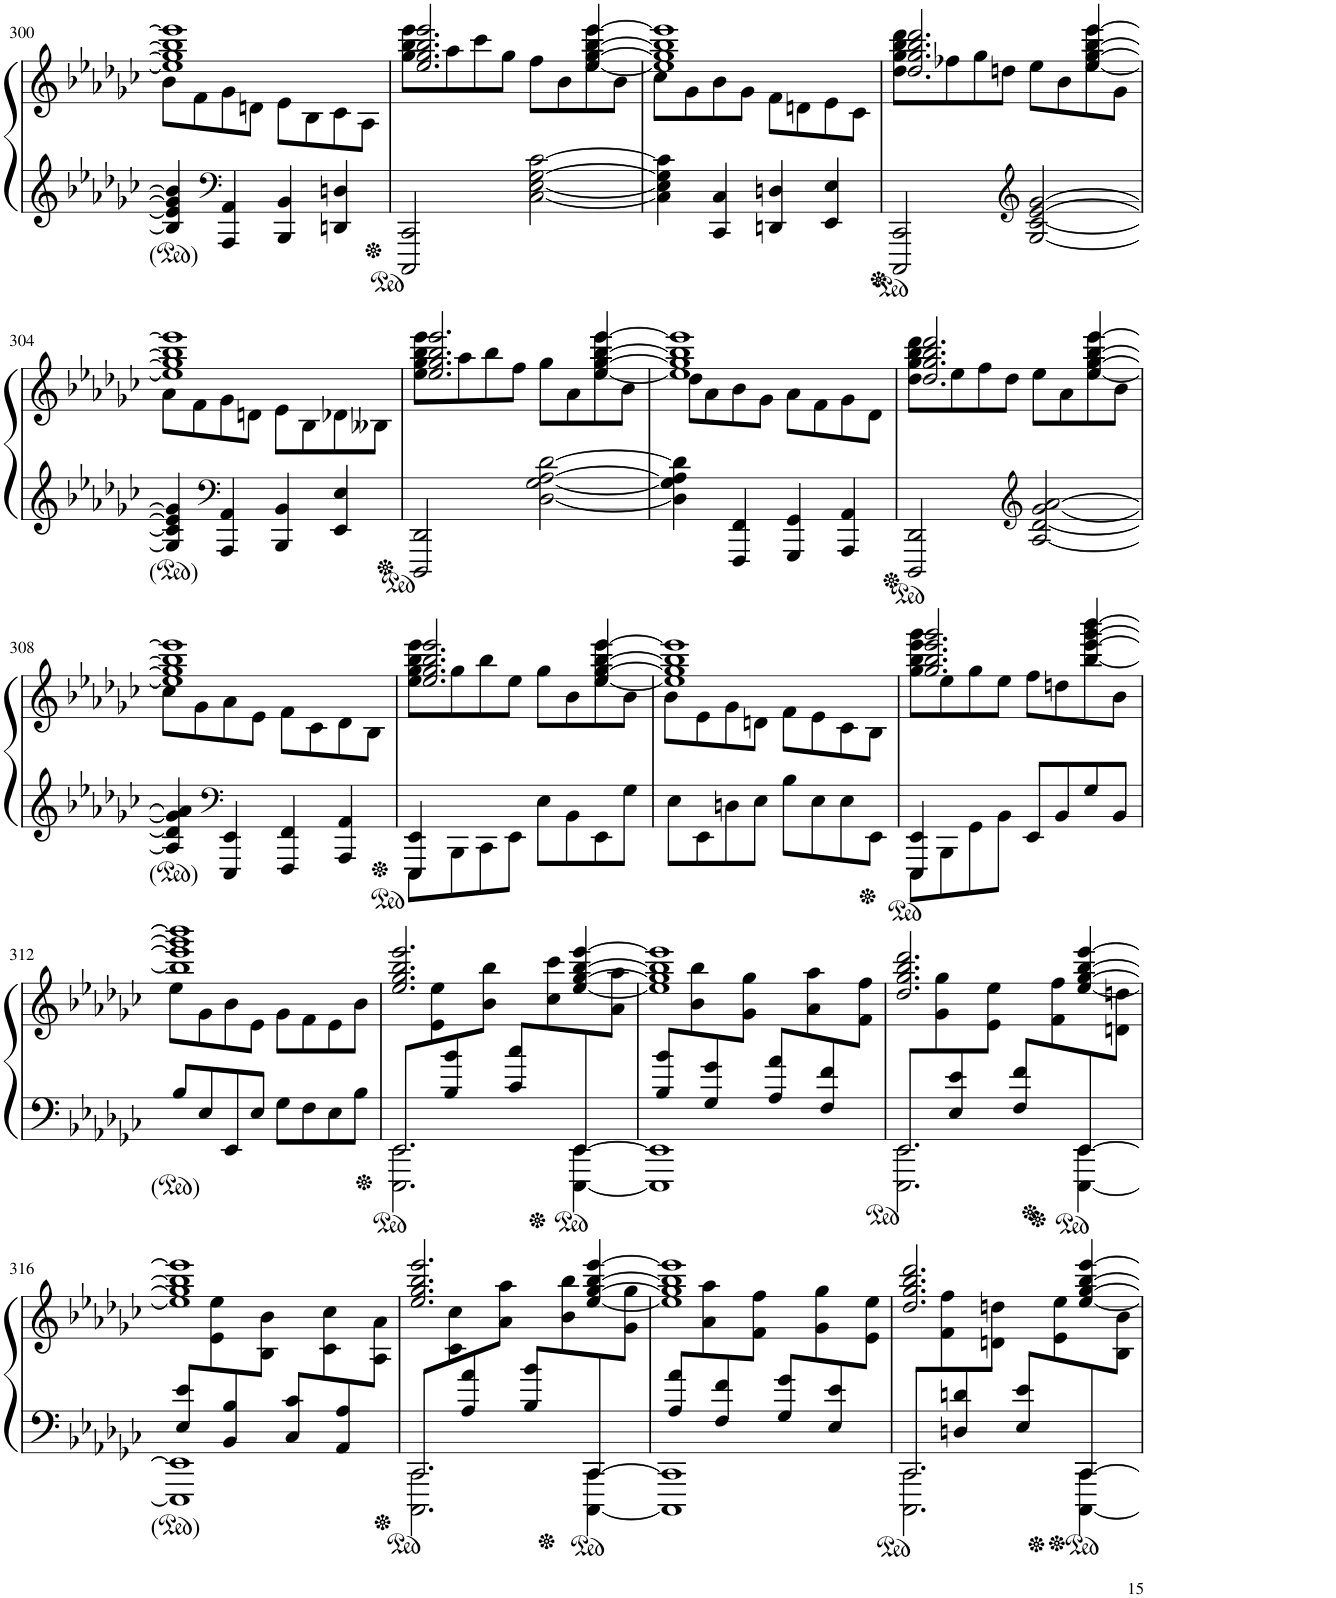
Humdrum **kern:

**kern	**kern
*part1	*part1
*staff2	*staff1
*I"ピアノ	*
!!LO:PB:g=z
*clefG2	*clefG2
*k[b-e-a-d-g-c-]	*k[b-e-a-d-g-c-]
*M2/2	*M2/2
*met(c|)	*met(c|)
=300	=300
*	*^
4B-/] 4e-/] 4g-/] 4b-/]	8b-\L	1ee-] 1gg-] 1bb-] 1eee-]
.	8f\	.
*clefF4	*	*
4AAA-/ 4AA-/	8g-\	.
.	8dn\J	.
4BBB-/ 4BB-/	8e-\L	.
.	8B-\	.
4DDn/ 4Dn/	8c-\	.
.	8A-\J	.
=301	=301	=301
2CCC-/ 2CC-/	8gg-\ 8bb-\ 8eee-\L	2.ee-/ 2.gg-/ 2.bb-/ 2.eee-/
.	8aa-\	.
.	8ccc-\	.
.	8gg-\J	.
[2C-\ [2E-\ [2G-\ [2c-\	8ff\L	.
.	8b-\	.
.	8ee-\ 8gg-\ 8bb-\ 8eee-\	[<4ee-/ [>4gg-/ [>4bb-/ [>4eee-/
.	8b-\J	.
=302	=302	=302
4C-\] 4E-\] 4G-\] 4c-\]	8cc-\L	1ee-] 1gg-] 1bb-] 1eee-]
.	8g-\	.
4CC-/ 4C-/	8b-\	.
.	8g-\J	.
4DDn/ 4Dn/	8f\L	.
.	8dn\	.
4EE-/ 4E-/	8e-\	.
.	8c-\J	.
=303	=303	=303
2CCC-/ 2CC-/	8dd-\ 8gg-\ 8bb-\ 8ddd-\L	2.dd-/ 2.gg-/ 2.bb-/ 2.ddd-/
.	8ff-X\	.
.	8gg-\	.
.	8ddn\J	.
*clefG2	*	*
[2G-/ [2c-/ [2e-/ [2g-/	8ee-\L	.
.	8b-\	.
.	8ee-\ 8gg-\ 8bb-\ 8eee-\	[<4ee-/ [>4gg-/ [>4bb-/ [>4eee-/
.	8g-\J	.
!!LO:LB:g=z	!!
=304	=304	=304
4G-/] 4c-/] 4e-/] 4g-/]	8a-\L	1ee-] 1gg-] 1bb-] 1eee-]
.	8f\	.
*clefF4	*	*
4AAA-/ 4AA-/	8g-\	.
.	8dn\J	.
4BBB-/ 4BB-/	8e-\L	.
.	8B-\	.
4EE-/ 4E-/	8d-X\	.
.	8B--X\J	.
=305	=305	=305
2DDD-/ 2DD-/	2.ee-/ 2.gg-/ 2.bb-/ 2.eee-/	8ee-\ 8gg-\ 8bb-\ 8eee-\L
.	.	8aa-\
.	.	8bb-\
.	.	8ff\J
[2D-\ [2G-\ [2A-\ [2d-\	.	8gg-\L
.	.	8a-\
.	[<4ee-/ [4gg-/ [4bb-/ [4eee-/	8ee-\ 8gg-\ 8bb-\ 8eee-\
.	.	8b-\J
=306	=306	=306
4D-\] 4G-\] 4A-\] 4d-\]	1ee-] 1gg-] 1bb-] 1eee-]	8dd-\L
.	.	8a-\
4FFF/ 4FF/	.	8b-\
.	.	8g-\J
4GGG-/ 4GG-/	.	8a-\L
.	.	8f\
4AAA-/ 4AA-/	.	8g-\
.	.	8d-\J
=307	=307	=307
2DDD-/ 2DD-/	8dd-\ 8gg-\ 8bb-\ 8ddd-\L	2.dd-/ 2.gg-/ 2.bb-/ 2.ddd-/
.	8ee-\	.
.	8ff\	.
.	8dd-\J	.
*clefG2	*	*
[2A-/ [2d-/ [2g-/ [2a-/	8ee-\L	.
.	8a-\	.
.	8ee-\ 8gg-\ 8bb-\ 8eee-\	[<4ee-/ [>4gg-/ [>4bb-/ [>4eee-/
.	8b-\J	.
!!LO:LB:g=z	!!
=308	=308	=308
4A-/] 4d-/] 4g-/] 4a-/]	8cc-\L	1ee-] 1gg-] 1bb-] 1eee-]
.	8g-\	.
*clefF4	*	*
4EEE-/ 4EE-/	8a-\	.
.	8e-\J	.
4FFF/ 4FF/	8f\L	.
.	8c-\	.
4AAA-/ 4AA-/	8d-\	.
.	8B-\J	.
=309	=309	=309
*^	*	*
4EEE-/ 4EE-/	8EEE-\L	8ee-\ 8gg-\ 8bb-\ 8eee-\L	2.ee-/ 2.gg-/ 2.bb-/ 2.eee-/
.	8BBB-\	8gg-\	.
4ryy	8CC-\	8bb-\	.
.	8EE-\J	8ee-\J	.
2ryy	8E-\L	8gg-\L	.
.	8BB-\	8b-\	.
.	8EE-\	8ee-\ 8gg-\ 8bb-\ 8eee-\	[<4ee-/ [>4gg-/ [>4bb-/ [>4eee-/
.	8G-\J	8b-\J	.
=310	=310	=310	=310
1ryy	8E-\L	8b-\L	1ee-] 1gg-] 1bb-] 1eee-]
.	8EE-\	8e-\	.
.	8Dn\	8g-\	.
.	8E-\J	8dn\J	.
.	8B-\L	8f\L	.
.	8E-\	8e-\	.
.	8E-\	8c-\	.
.	8EE-\J	8B-\J	.
=311	=311	=311	=311
8EEE-\L	4EEE-/ 4EE-/	8gg-\ 8bb-\ 8eee-\ 8ggg-\L	2.gg-/ 2.bb-/ 2.eee-/ 2.ggg-/
8BBB-\	.	8ee-\	.
8GG-\	4ryy	8gg-\	.
8BB-\J	.	8ee-\J	.
8EE-/L	2ryy	8ff\L	.
8BB-/	.	8ddn\	.
8G-/	.	8bb-\ 8eee-\ 8ggg-\ 8bbb-\	[<4bb-/ [>4eee-/ [>4ggg-/ [>4bbb-/
8BB-/J	.	8b-\J	.
*v	*v	*	*
!!LO:LB:g=z	!!
=312	=312	=312
8B-/L	8ee-\L	1bb-] 1eee-] 1ggg-] 1bbb-]
8E-/	8g-\	.
8EE-/	8b-\	.
8E-/J	8e-\J	.
8G-\L	8g-\L	.
8F\	8f\	.
8E-\	8e-\	.
8B-\J	8b-\J	.
=313	=313	=313
*^	*	*
8EE-/L	2.EEE-\ 2.EE-\	2.ee-/ 2.gg-/ 2.bb-/ 2.eee-/	8ryy
8ryy	.	.	8e-\ 8ee-\
8B-/ 8b-/	.	.	8ryy
8ryy	.	.	8b-\ 8bb-\J
8c-/ 8cc-/L	.	.	8ryy
8ryy	.	.	8cc-\ 8ccc-\
8EE-/	[4EEE-\ [4EE-\	[<4ee-/ [>4gg-/ [>4bb-/ [>4eee-/	8ryy
8ryy	.	.	8a-\ 8aa-\J
=314	=314	=314	=314
8B-/ 8b-/L	1EEE-] 1EE-]	1ee-] 1gg-] 1bb-] 1eee-]	8ryy
8ryy	.	.	8b-\ 8bb-\
8G-/ 8g-/	.	.	8ryy
8ryy	.	.	8g-\ 8gg-\J
8A-/ 8a-/L	.	.	8ryy
8ryy	.	.	8a-\ 8aa-\
8F/ 8f/	.	.	8ryy
8ryy	.	.	8f\ 8ff\J
=315	=315	=315	=315
8EE-/L	2.EEE-\ 2.EE-\	2.dd-/ 2.gg-/ 2.bb-/ 2.ddd-/	8ryy
8ryy	.	.	8g-\ 8gg-\
8E-/ 8e-/	.	.	8ryy
8ryy	.	.	8e-\ 8ee-\J
8F/ 8f/L	.	.	8ryy
8ryy	.	.	8f\ 8ff\
8EE-/	[4EEE-\ [4EE-\	[<4ee-/ [>4gg-/ [>4bb-/ [>4eee-/	8ryy
8ryy	.	.	8dn\ 8ddn\J
!!LO:LB:g=z	!!
=316	=316	=316	=316
8E-/ 8e-/L	1EEE-] 1EE-]	1ee-] 1gg-] 1bb-] 1eee-]	8ryy
8ryy	.	.	8e-\ 8ee-\
8BB-/ 8B-/	.	.	8ryy
8ryy	.	.	8B-\ 8b-\J
8C-/ 8c-/L	.	.	8ryy
8ryy	.	.	8c-\ 8cc-\
8AA-/ 8A-/	.	.	8ryy
8ryy	.	.	8A-\ 8a-\J
=317	=317	=317	=317
8CC-/L	2.CCC-\ 2.CC-\	2.ee-/ 2.gg-/ 2.bb-/ 2.eee-/	8ryy
8ryy	.	.	8c-\ 8cc-\
8A-/ 8a-/	.	.	8ryy
8ryy	.	.	8a-\ 8aa-\J
8B-/ 8b-/L	.	.	8ryy
8ryy	.	.	8b-\ 8bb-\
8CC-/	[4CCC-\ [4CC-\	[<4ee-/ [>4gg-/ [>4bb-/ [>4eee-/	8ryy
8ryy	.	.	8g-\ 8gg-\J
=318	=318	=318	=318
8A-/ 8a-/L	1CCC-] 1CC-]	1ee-] 1gg-] 1bb-] 1eee-]	8ryy
8ryy	.	.	8a-\ 8aa-\
8F/ 8f/	.	.	8ryy
8ryy	.	.	8f\ 8ff\J
8G-/ 8g-/L	.	.	8ryy
8ryy	.	.	8g-\ 8gg-\
8E-/ 8e-/	.	.	8ryy
8ryy	.	.	8e-\ 8ee-\J
=319	=319	=319	=319
8CC-/L	2.CCC-\ 2.CC-\	2.dd-/ 2.gg-/ 2.bb-/ 2.ddd-/	8ryy
8ryy	.	.	8f\ 8ff\
8Dn/ 8dn/	.	.	8ryy
8ryy	.	.	8dn\ 8ddn\J
8E-/ 8e-/L	.	.	8ryy
8ryy	.	.	8e-\ 8ee-\
8CC-/	[4CCC-\ [4CC-\	[<4ee-/ [>4gg-/ [>4bb-/ [>4eee-/	8ryy
8ryy	.	.	8B-\ 8b-\J
*v	*v	*	*
*	*v	*v
=	=
*-	*-
